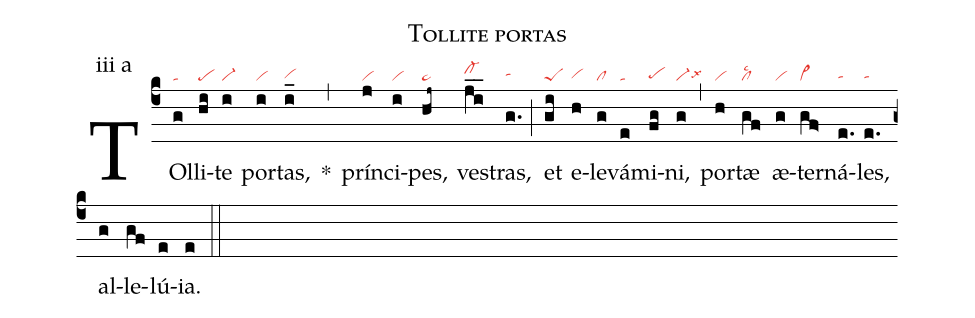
name: Tollite portas;
annotation: iii a;
mode: 3;
nabc-lines: 1;
%%
(c4)
TOl(g|ta)li(hi|pe)te(i|vi-) por(i|vi)tas,(i_|vihg) *(,)
prín(j|vi)ci(i|vi)pes,(hj~|ta>) ve(j_i_|cl-hi)stras,(g.|tahh) (;)
et(gi|peS) e(h|vihg)le(g|cl)vá(e|ta)mi(fg|pehg)ni,(g|vi-lsx6) (,)
por(h|vi)tæ(gf|cllsc2) æ(g|vi)ter(gf>|vi>)ná(e.|tahg)les,(e.|tahg) al(g)le(gf)lú(e)ia.(e) (::)
